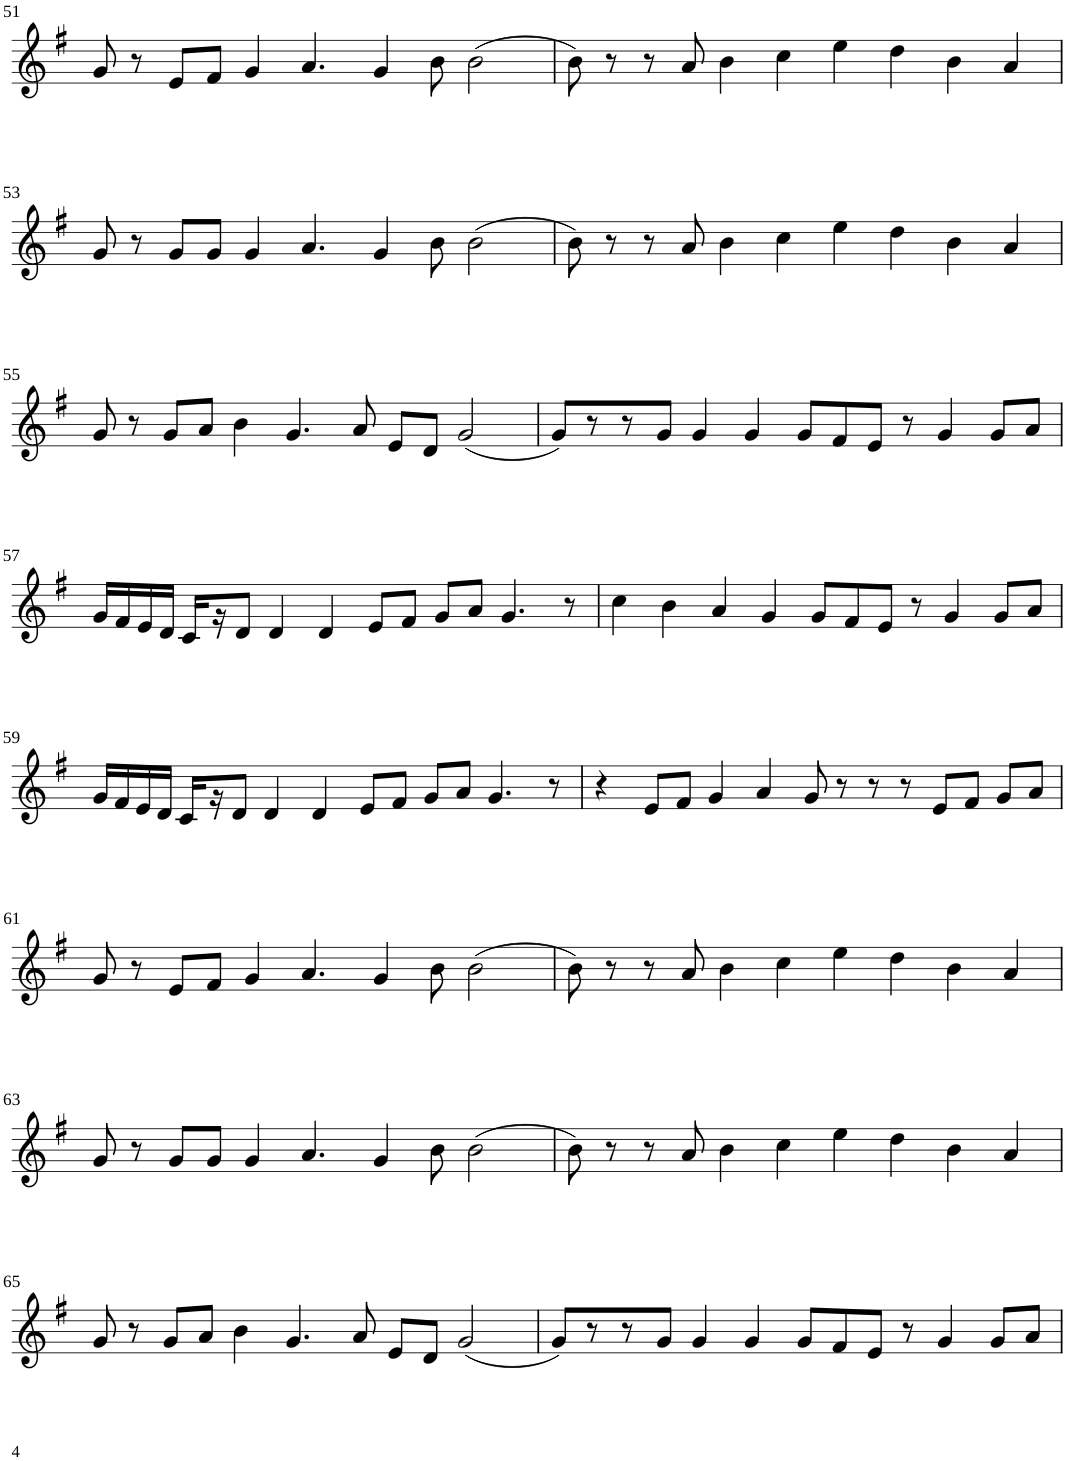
**kern
*part1
*staff1
*I"Violin
!!LO:PB:g=z
*clefG2
*k[f#]
*G:
*M8/4
=51
8g/
8r
8e/L
8f#/J
4g/
4.a/
4g/
8b\
(2b\
=52
8b\)
8r
8r
8a/
4b\
4cc\
4ee\
4dd\
4b\
4a/
!!LO:LB:g=z
=53
8g/
8r
8g/L
8g/J
4g/
4.a/
4g/
8b\
(2b\
=54
8b\)
8r
8r
8a/
4b\
4cc\
4ee\
4dd\
4b\
4a/
!!LO:LB:g=z
=55
8g/
8r
8g/L
8a/J
4b\
4.g/
8a/
8e/L
8d/J
(2g/
=56
8g/L)
8r
8r
8g/J
4g/
4g/
8g/L
8f#/
8e/J
8r
4g/
8g/L
8a/J
!!LO:LB:g=z
=57
16g/LL
16f#/
16e/
16d/JJ
16c/LL
16r
8d/J
4d/
4d/
8e/L
8f#/J
8g/L
8a/J
4.g/
8r
=58
4cc\
4b\
4a/
4g/
8g/L
8f#/
8e/J
8r
4g/
8g/L
8a/J
!!LO:LB:g=z
=59
16g/LL
16f#/
16e/
16d/JJ
16c/LL
16r
8d/J
4d/
4d/
8e/L
8f#/J
8g/L
8a/J
4.g/
8r
=60
4r
8e/L
8f#/J
4g/
4a/
8g/
8r
8r
8r
8e/L
8f#/J
8g/L
8a/J
!!LO:LB:g=z
=61
8g/
8r
8e/L
8f#/J
4g/
4.a/
4g/
8b\
(2b\
=62
8b\)
8r
8r
8a/
4b\
4cc\
4ee\
4dd\
4b\
4a/
!!LO:LB:g=z
=63
8g/
8r
8g/L
8g/J
4g/
4.a/
4g/
8b\
(2b\
=64
8b\)
8r
8r
8a/
4b\
4cc\
4ee\
4dd\
4b\
4a/
!!LO:LB:g=z
=65
8g/
8r
8g/L
8a/J
4b\
4.g/
8a/
8e/L
8d/J
(2g/
=66
8g/L)
8r
8r
8g/J
4g/
4g/
8g/L
8f#/
8e/J
8r
4g/
8g/L
8a/J
=
*-
